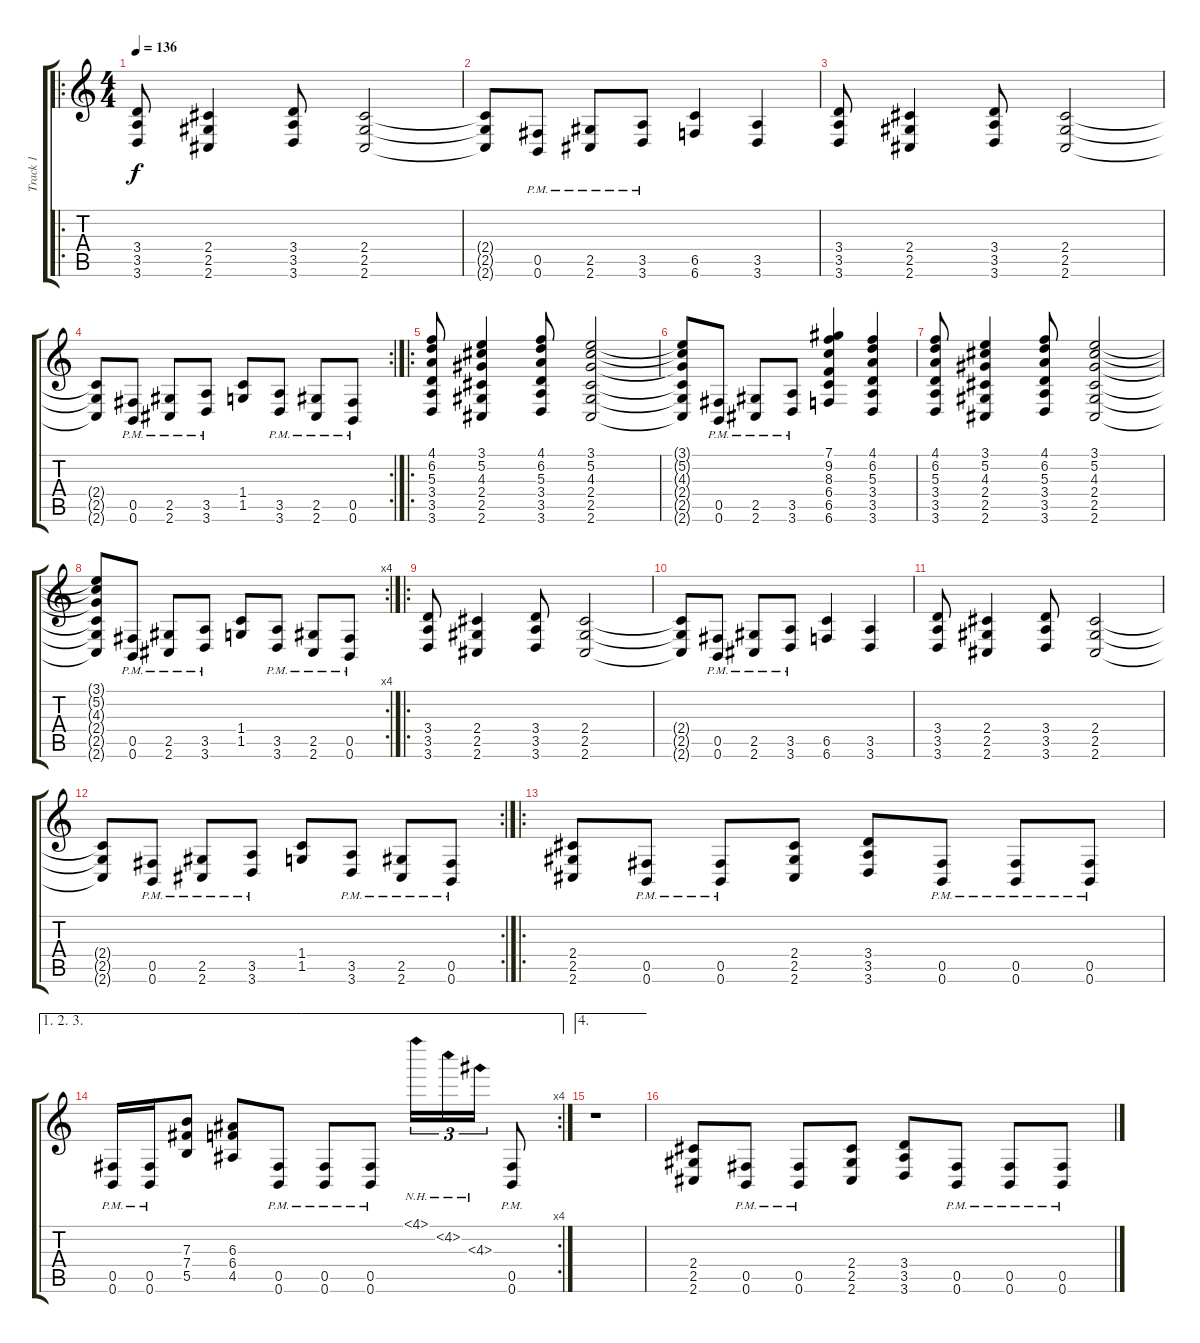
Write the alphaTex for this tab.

\track ("Track 1" "Track 1") {instrument distortionguitar}
\staff {score tabs}
\tuning (Db4 Ab3 E3 B2 Gb2 B1) {hide}
\ro
\ts (4 4)
\tempo 136
\clef g2
\ks c
(3.4 3.5 3.6).8{dy f} (2.4 2.5 2.6).4 (3.4 3.5 3.6).8 (2.4 2.5 2.6).2 |
(2.4{t} 2.5{t} 2.6{t}).8 (0.5{pm} 0.6{pm}).8 (2.5{pm} 2.6{pm}).8 (3.5{pm} 3.6{pm}).8 (6.5 6.6).4 (3.5 3.6).4 |
(3.4 3.5 3.6).8 (2.4 2.5 2.6).4 (3.4 3.5 3.6).8 (2.4 2.5 2.6).2 |
\rc 2
(2.4{t} 2.5{t} 2.6{t}).8 (0.5{pm} 0.6{pm}).8 (2.5{pm} 2.6{pm}).8 (3.5{pm} 3.6{pm}).8 (1.4 1.5).8 (3.5{pm} 3.6{pm}).8 (2.5{pm} 2.6{pm}).8 (0.5{pm} 0.6{pm}).8 |
\ro
(4.1 6.2 5.3 3.4 3.5 3.6).8 (3.1 5.2 4.3 2.4 2.5 2.6).4 (4.1 6.2 5.3 3.4 3.5 3.6).8 (3.1 5.2 4.3 2.4 2.5 2.6).2 |
(3.1{t} 5.2{t} 4.3{t} 2.4{t} 2.5{t} 2.6{t}).8 (0.5{pm} 0.6{pm}).8 (2.5{pm} 2.6{pm}).8 (3.5{pm} 3.6{pm}).8 (7.1 9.2 8.3 6.4 6.5 6.6).4 (4.1 6.2 5.3 3.4 3.5 3.6).4 |
(4.1 6.2 5.3 3.4 3.5 3.6).8 (3.1 5.2 4.3 2.4 2.5 2.6).4 (4.1 6.2 5.3 3.4 3.5 3.6).8 (3.1 5.2 4.3 2.4 2.5 2.6).2 |
\rc 4
(3.1{t} 5.2{t} 4.3{t} 2.4{t} 2.5{t} 2.6{t}).8 (0.5{pm} 0.6{pm}).8 (2.5{pm} 2.6{pm}).8 (3.5{pm} 3.6{pm}).8 (1.4 1.5).8 (3.5{pm} 3.6{pm}).8 (2.5{pm} 2.6{pm}).8 (0.5{pm} 0.6{pm}).8 |
\ro
(3.4 3.5 3.6).8 (2.4 2.5 2.6).4 (3.4 3.5 3.6).8 (2.4 2.5 2.6).2 |
(2.4{t} 2.5{t} 2.6{t}).8 (0.5{pm} 0.6{pm}).8 (2.5{pm} 2.6{pm}).8 (3.5{pm} 3.6{pm}).8 (6.5 6.6).4 (3.5 3.6).4 |
(3.4 3.5 3.6).8 (2.4 2.5 2.6).4 (3.4 3.5 3.6).8 (2.4 2.5 2.6).2 |
\rc 2
(2.4{t} 2.5{t} 2.6{t}).8 (0.5{pm} 0.6{pm}).8 (2.5{pm} 2.6{pm}).8 (3.5{pm} 3.6{pm}).8 (1.4 1.5).8 (3.5{pm} 3.6{pm}).8 (2.5{pm} 2.6{pm}).8 (0.5{pm} 0.6{pm}).8 |
\ro
(2.4 2.5 2.6).8 (0.5{pm} 0.6{pm}).8 (0.5{pm} 0.6{pm}).8 (2.4 2.5 2.6).8 (3.4 3.5 3.6).8 (0.5{pm} 0.6{pm}).8 (0.5{pm} 0.6{pm}).8 (0.5{pm} 0.6{pm}).8 |
\ae (1 2 3)
\rc 4
(0.5{pm} 0.6{pm}).16 (0.5{pm} 0.6{pm}).16 (7.3 7.4 5.5).8 (6.3 6.4 4.5).8 (0.5{pm} 0.6{pm}).8 (0.5{pm} 0.6{pm}).8 (0.5{pm} 0.6{pm}).8 4.1{nh}.16{tu (3 2)} 4.2{nh}.16{tu (3 2)} 4.3{nh}.16{tu (3 2)} (0.5{pm} 0.6{pm}).8 |
\ae 4
r.1 |
(2.4 2.5 2.6).8 (0.5{pm} 0.6{pm}).8 (0.5{pm} 0.6{pm}).8 (2.4 2.5 2.6).8 (3.4 3.5 3.6).8 (0.5{pm} 0.6{pm}).8 (0.5{pm} 0.6{pm}).8 (0.5{pm} 0.6{pm}).8
